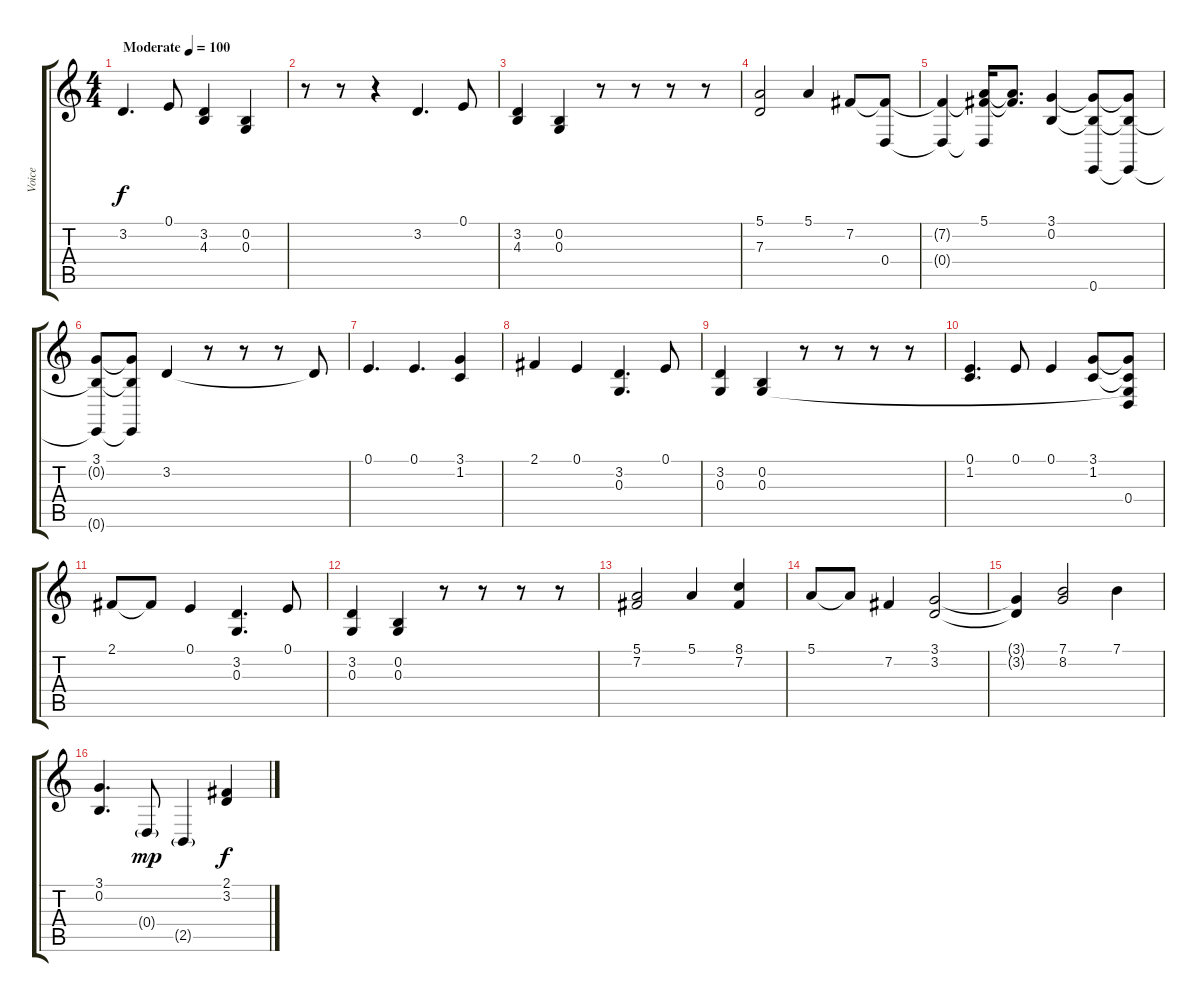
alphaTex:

\track ("Voice" "Voice") {instrument pad4choir}
\staff {score tabs}
\tuning (E4 B3 G3 D3 A2 E2) {hide}
\ts (4 4)
\tempo (100 "Moderate")
\clef g2
\ks c
3.2.4{d dy f instrument pad4choir} 0.1.8 (3.2 4.3).4 (0.2 0.3).4 |
r.8 r.8 r.4 3.2.4{d} 0.1.8 |
(3.2 4.3).4 (0.2 0.3).4 r.8 r.8 r.8 r.8 |
(5.1 7.3).2 5.1.4 7.2.8 (7.2{t} 0.4).8 |
(7.2{t} 0.4{t}).4 (5.1 7.2{t} 0.4{t}).16 (5.1{t} 7.2{t}).8{d} (3.1 0.2).4 (3.1{t} 0.2{t} 0.6).8 (3.1{t} 0.2{t} 0.6{t}).8 |
(3.1 0.2{t} 0.6{t}).8 (3.1{t} 0.2{t} 0.6{t}).8 3.2.4 r.8 r.8 r.8 3.2{t}.8 |
0.1.4{d} 0.1.4{d} (3.1 1.2).4 |
2.1.4 0.1.4 (3.2 0.3).4{d} 0.1.8 |
(3.2 0.3).4 (0.2 0.3).4 r.8 r.8 r.8 r.8 |
(0.1 1.2).4{d} 0.1.8 0.1.4 (3.1 1.2).8 (3.1{t} 1.2{t} 0.3{t} 0.4).8 |
2.1.8 2.1{t}.8 0.1.4 (3.2 0.3).4{d} 0.1.8 |
(3.2 0.3).4 (0.2 0.3).4 r.8 r.8 r.8 r.8 |
(5.1 7.2).2 5.1.4 (8.1 7.2).4 |
5.1.8 5.1{t}.8 7.2.4 (3.1 3.2).2 |
(3.1{t} 3.2{t}).4 (7.1 8.2).2 7.1.4 |
(3.1 0.2).4{d} 0.4{g}.8{dy mp} 2.5{g}.4 (2.1 3.2).4{dy f}
